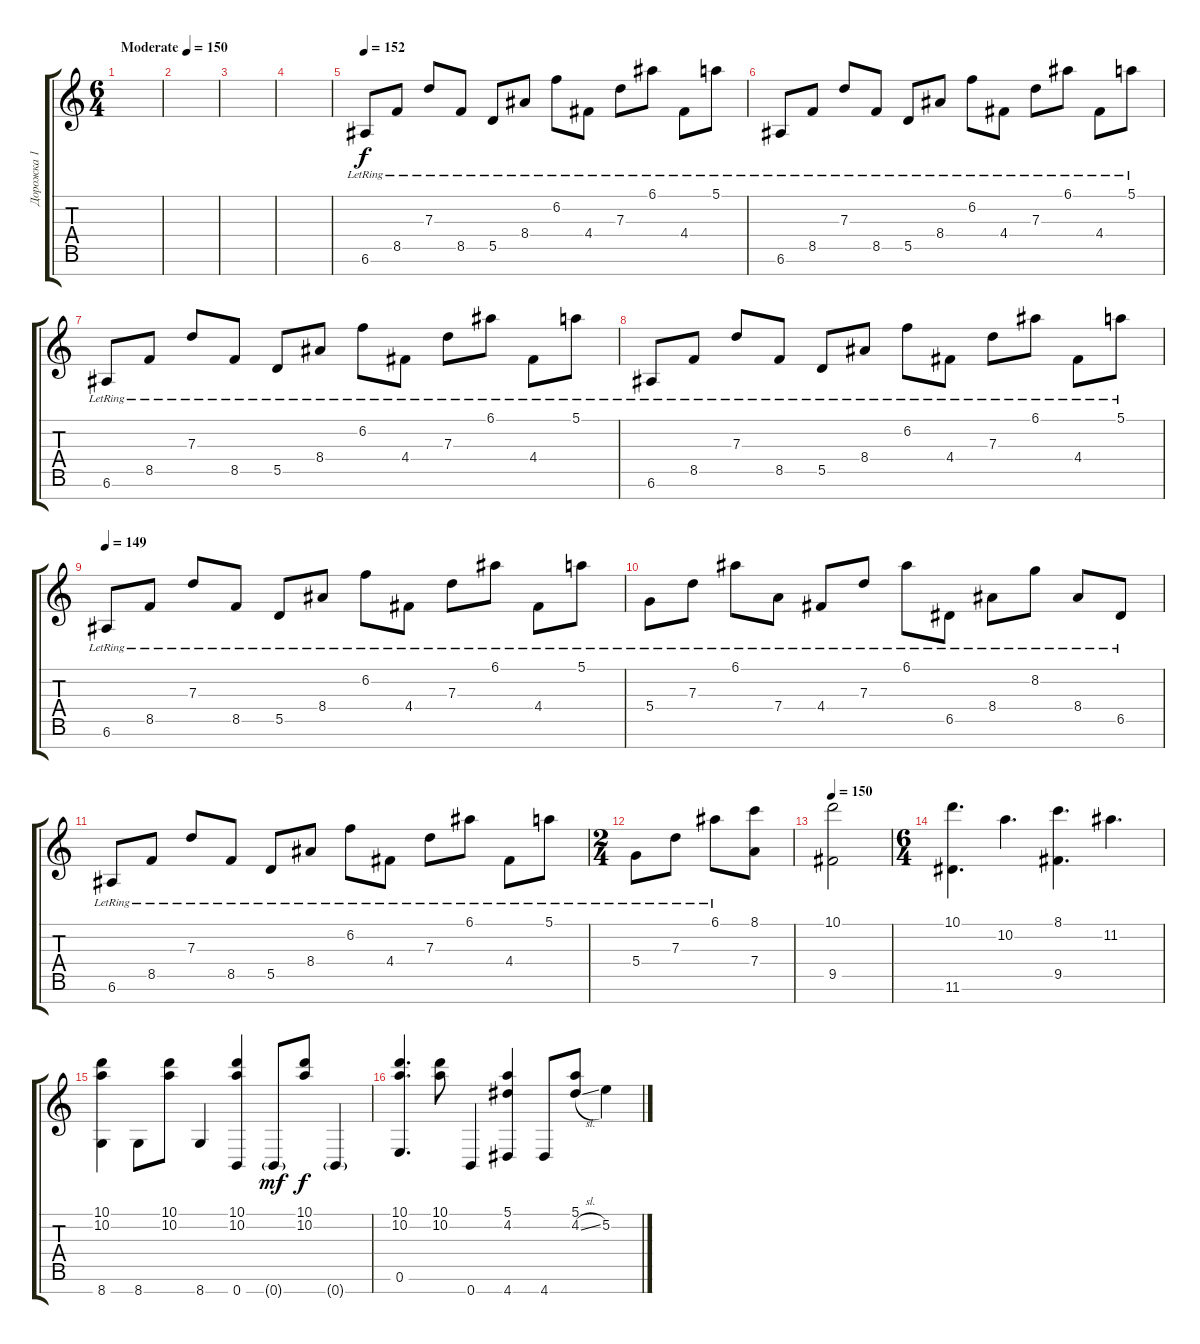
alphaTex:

\track ("Дорожка 1" "Дорожка 1") {instrument acousticguitarsteel}
\staff {score tabs}
\tuning (E4 B3 G3 D3 A2 E2 B1) {hide}
\ts (6 4)
\tempo (150 "Moderate")
\clef g2
\ks c
|
|
|
|
\tempo 152
6.6{lr}.8 8.5{lr}.8 7.3{lr}.8 8.5{lr}.8 5.5{lr}.8 8.4{lr}.8 6.2{lr}.8 4.4{lr}.8 7.3{lr}.8 6.1{lr}.8 4.4{lr}.8 5.1{lr}.8 |
6.6{lr}.8 8.5{lr}.8 7.3{lr}.8 8.5{lr}.8 5.5{lr}.8 8.4{lr}.8 6.2{lr}.8 4.4{lr}.8 7.3{lr}.8 6.1{lr}.8 4.4{lr}.8 5.1{lr}.8 |
6.6{lr}.8 8.5{lr}.8 7.3{lr}.8 8.5{lr}.8 5.5{lr}.8 8.4{lr}.8 6.2{lr}.8 4.4{lr}.8 7.3{lr}.8 6.1{lr}.8 4.4{lr}.8 5.1{lr}.8 |
6.6{lr}.8 8.5{lr}.8 7.3{lr}.8 8.5{lr}.8 5.5{lr}.8 8.4{lr}.8 6.2{lr}.8 4.4{lr}.8 7.3{lr}.8 6.1{lr}.8 4.4{lr}.8 5.1{lr}.8 |
\tempo 149
6.6{lr}.8 8.5{lr}.8 7.3{lr}.8 8.5{lr}.8 5.5{lr}.8 8.4{lr}.8 6.2{lr}.8 4.4{lr}.8 7.3{lr}.8 6.1{lr}.8 4.4{lr}.8 5.1{lr}.8 |
5.4{lr}.8 7.3{lr}.8 6.1{lr}.8 7.4{lr}.8 4.4{lr}.8 7.3{lr}.8 6.1{lr}.8 6.5{lr}.8 8.4{lr}.8 8.2{lr}.8 8.4{lr}.8 6.5{lr}.8 |
6.6{lr}.8 8.5{lr}.8 7.3{lr}.8 8.5{lr}.8 5.5{lr}.8 8.4{lr}.8 6.2{lr}.8 4.4{lr}.8 7.3{lr}.8 6.1{lr}.8 4.4{lr}.8 5.1{lr}.8 |
\ts (2 4)
5.4{lr}.8 7.3{lr}.8 6.1{lr}.8 (8.1 7.4).8 |
\tempo 150
(10.1 9.5).2 |
\ts (6 4)
(10.1 11.6).4{d} 10.2.4{d} (8.1 9.5).4{d} 11.2.4{d} |
(10.1 10.2 8.7).4 8.7.8 (10.1 10.2).8 8.7.4 (10.1 10.2 0.7).4 0.7{g}.8{dy mf} (10.1 10.2).8{dy f} 0.7{g}.4 |
(10.1 10.2 0.6).4{d} (10.1 10.2).8 0.7.4 (5.1 4.2 4.7).4 4.7.8 (5.1 4.2{sl}).8 5.2.4
